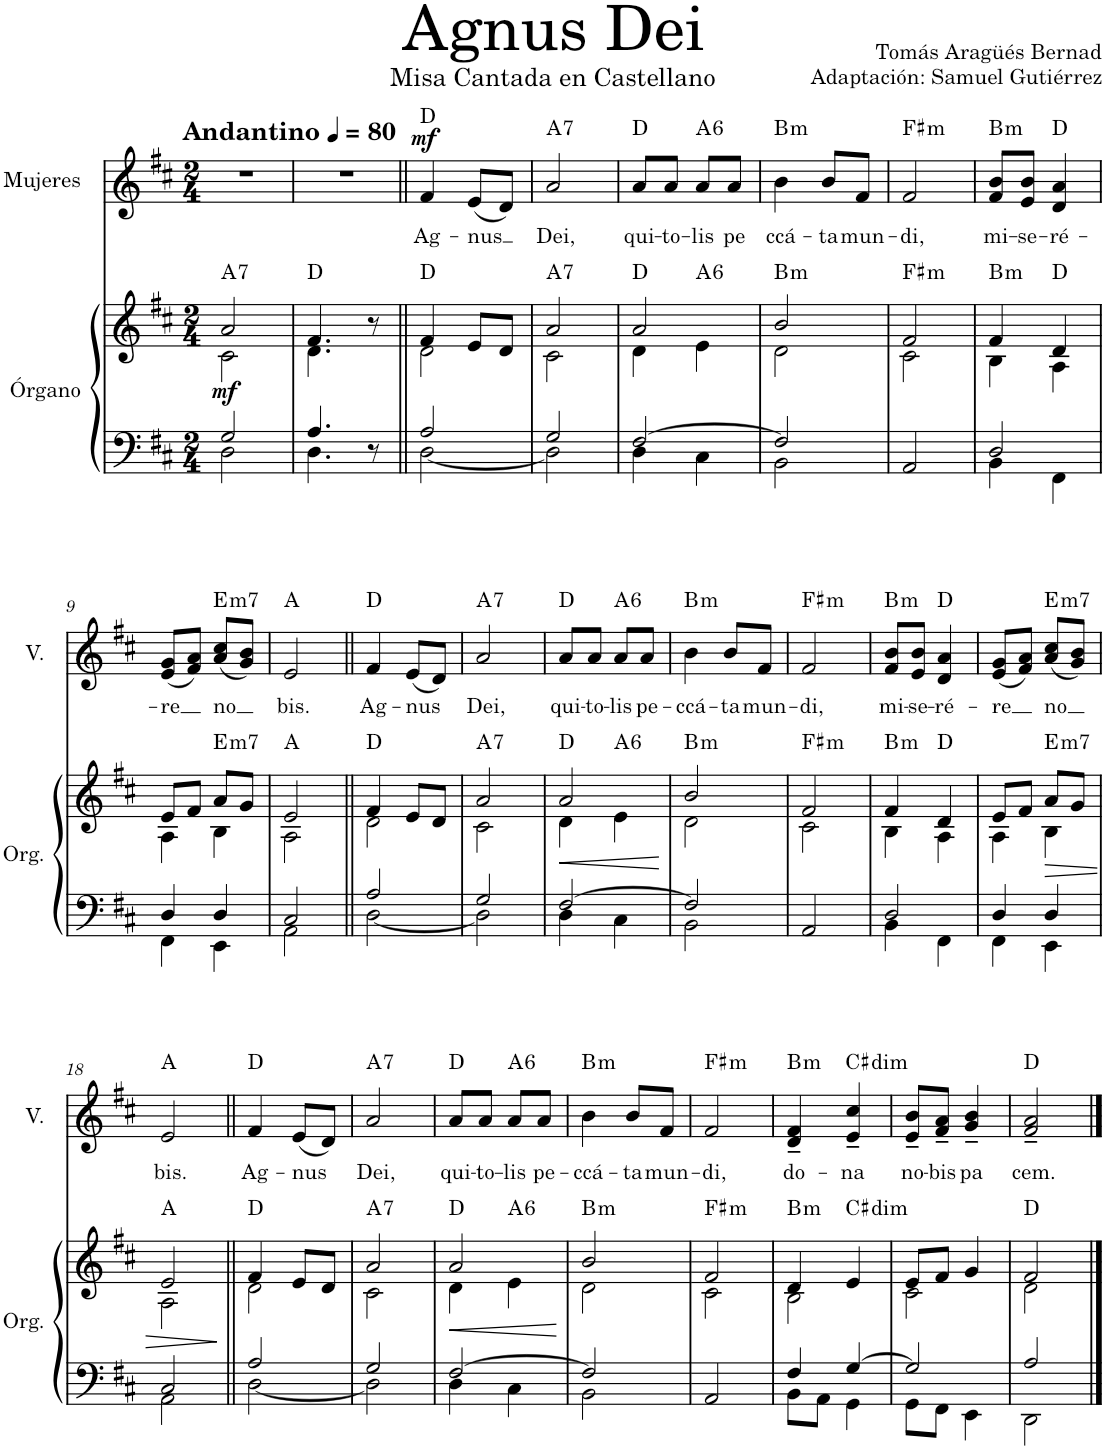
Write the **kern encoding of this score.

**kern	**kern	**dynam	**harte	**kern	**text	**dynam	**harte
*part2	*part2	*part2	*part2	*part1	*part1	*part1	*part1
*staff3	*staff2	*staff2/3	*	*staff1	*staff1	*staff1	*
*I"Órgano	*	*	*	*I"Mujeres	*	*	*
*clefF4	*clefG2	*	*	*clefG2	*	*	*
*k[f#c#]	*k[f#c#]	*	*	*k[f#c#]	*	*	*
*M2/4	*M2/4	*	*	*M2/4	*	*	*
*MM80	*MM80	*	*	*MM80	*	*	*
=1	=1	=1	=1	=1	=1	=1	=1
*^	*^	*	*	*	*	*	*
!	!	!	!	!	!	!LO:TX:a:B:t=Andantino	!	!	!
!	!	!	!	!LO:DY:b	!LO:H:kt=7	!	!	!	!
2G/	2D\	2a/	2c#\	mf	A:7	2r	.	.	.
=2	=2	=2	=2	=2	=2	=2	=2	=2	=2
4.A/	4.D\	4.f#/	4.d\	.	D:maj	2r	.	.	.
8r	8ryy	8r	8ryy	.	.	.	.	.	.
=3||	=3||	=3||	=3||	=3||	=3||	=3||	=3||	=3||	=3||
!	!	!	!	!	!	!	!LO:LY:b	!LO:DY:a	!
2A/	[2D\	4f#/	2d\	.	D:maj	4f#/	Ag-	mf	D:maj
!	!	!	!	!	!	!	!LO:LY:b	!	!
.	.	8e/L	.	.	.	(8e/L	-nus	.	.
.	.	8d/J	.	.	.	8d/J)	.	.	.
=4	=4	=4	=4	=4	=4	=4	=4	=4	=4
!	!	!	!	!	!LO:H:kt=7	!	!LO:LY:b	!	!LO:H:kt=7
2G/	2D\]	2a/	2c#\	.	A:7	2a/	Dei,	.	A:7
=5	=5	=5	=5	=5	=5	=5	=5	=5	=5
!	!	!	!	!	!	!	!LO:LY:b	!	!
[2F#/	4D\	2a/	4d\	.	D:maj	8a/L	qui-	.	D:maj
!	!	!	!	!	!	!	!LO:LY:b	!	!
.	.	.	.	.	.	8a/J	-to-	.	.
!	!	!	!	!	!LO:H:kt=6	!	!LO:LY:b	!	!LO:H:kt=6
.	4C#\	.	4e\	.	A:maj6	8a/L	-lis	.	A:maj6
!	!	!	!	!	!	!	!LO:LY:b	!	!
.	.	.	.	.	.	8a/J	pe	.	.
=6	=6	=6	=6	=6	=6	=6	=6	=6	=6
!	!	!	!	!	!LO:H:kt=m	!	!LO:LY:b	!	!LO:H:kt=m
2F#/]	2BB\	2b/	2d\	.	B:min	4b\	-ccá-	.	B:min
!	!	!	!	!	!	!	!LO:LY:b	!	!
.	.	.	.	.	.	8b/L	-ta	.	.
!	!	!	!	!	!	!	!LO:LY:b	!	!
.	.	.	.	.	.	8f#/J	mun-	.	.
*v	*v	*	*	*	*	*	*	*	*
=7	=7	=7	=7	=7	=7	=7	=7	=7
!	!	!	!	!LO:H:kt=m	!	!LO:LY:b	!	!LO:H:kt=m
2AA/	2f#/	2c#\	.	F#:min	2f#/	-di,	.	F#:min
=8	=8	=8	=8	=8	=8	=8	=8	=8
*^	*	*	*	*	*	*	*	*
!	!	!	!	!	!LO:H:kt=m	!	!LO:LY:b	!	!LO:H:kt=m
2D/	4BB\	4f#/	4B\	.	B:min	8f#/ 8b/L	mi-	.	B:min
!	!	!	!	!	!	!	!LO:LY:b	!	!
.	.	.	.	.	.	8e/ 8b/J	-se-	.	.
!	!	!	!	!	!	!	!LO:LY:b	!	!
.	4FF#\	4d/	4A\	.	D:maj	4d/ 4a/	-ré-	.	D:maj
!!LO:LB:g=z
=9	=9	=9	=9	=9	=9	=9	=9	=9	=9
!	!	!	!	!	!	!	!LO:LY:b	!	!
4D/	4FF#\	8e/L	4A\	.	.	(8e/ 8g/L	-re	.	.
.	.	8f#/J	.	.	.	8f#/ 8a/J)	.	.	.
!	!	!	!	!	!LO:H:kt=m7	!	!LO:LY:b	!	!LO:H:kt=m7
4D/	4EE\	8a/L	4B\	.	E:min7	(8a/ 8cc#/L	no	.	E:min7
.	.	8g/J	.	.	.	8g/ 8b/J)	.	.	.
=10	=10	=10	=10	=10	=10	=10	=10	=10	=10
!	!	!	!	!	!	!	!LO:LY:b	!	!
2C#/	2AA\	2e/	2A\	.	A:maj	2e/	bis.	.	A:maj
=11||	=11||	=11||	=11||	=11||	=11||	=11||	=11||	=11||	=11||
!	!	!	!	!	!	!	!LO:LY:b	!	!
2A/	[2D\	4f#/	2d\	.	D:maj	4f#/	Ag-	.	D:maj
!	!	!	!	!	!	!	!LO:LY:b	!	!
.	.	8e/L	.	.	.	(8e/L	-nus	.	.
.	.	8d/J	.	.	.	8d/J)	.	.	.
=12	=12	=12	=12	=12	=12	=12	=12	=12	=12
!	!	!	!	!	!LO:H:kt=7	!	!LO:LY:b	!	!LO:H:kt=7
2G/	2D\]	2a/	2c#\	.	A:7	2a/	Dei,	.	A:7
=13	=13	=13	=13	=13	=13	=13	=13	=13	=13
!	!	!	!	!LO:HP:b	!	!	!LO:LY:b	!	!
[2F#/	4D\	2a/	4d\	<	D:maj	8a/L	qui-	.	D:maj
!	!	!	!	!	!	!	!LO:LY:b	!	!
.	.	.	.	.	.	8a/J	-to-	.	.
!	!	!	!	!	!LO:H:kt=6	!	!LO:LY:b	!	!LO:H:kt=6
.	4C#\	.	4e\	.	A:maj6	8a/L	-lis	.	A:maj6
!	!	!	!	!	!	!	!LO:LY:b	!	!
.	.	.	.	.	.	8a/J	pe-	.	.
*v	*v	*	*	*	*	*	*	*	*
*	*v	*v	*	*	*	*	*	*
.	.	[	.	.	.	.	.
=14	=14	=14	=14	=14	=14	=14	=14
*^	*^	*	*	*	*	*	*
!	!	!	!	!	!LO:H:kt=m	!	!LO:LY:b	!	!LO:H:kt=m
2F#/]	2BB\	2b/	2d\	.	B:min	4b\	-ccá-	.	B:min
!	!	!	!	!	!	!	!LO:LY:b	!	!
.	.	.	.	.	.	8b/L	-ta	.	.
!	!	!	!	!	!	!	!LO:LY:b	!	!
.	.	.	.	.	.	8f#/J	mun-	.	.
*v	*v	*	*	*	*	*	*	*	*
=15	=15	=15	=15	=15	=15	=15	=15	=15
!	!	!	!	!LO:H:kt=m	!	!LO:LY:b	!	!LO:H:kt=m
2AA/	2f#/	2c#\	.	F#:min	2f#/	-di,	.	F#:min
=16	=16	=16	=16	=16	=16	=16	=16	=16
*^	*	*	*	*	*	*	*	*
!	!	!	!	!	!LO:H:kt=m	!	!LO:LY:b	!	!LO:H:kt=m
2D/	4BB\	4f#/	4B\	.	B:min	8f#/ 8b/L	mi-	.	B:min
!	!	!	!	!	!	!	!LO:LY:b	!	!
.	.	.	.	.	.	8e/ 8b/J	-se-	.	.
!	!	!	!	!	!	!	!LO:LY:b	!	!
.	4FF#\	4d/	4A\	.	D:maj	4d/ 4a/	-ré-	.	D:maj
=17	=17	=17	=17	=17	=17	=17	=17	=17	=17
!	!	!	!	!	!	!	!LO:LY:b	!	!
4D/	4FF#\	8e/L	4A\	.	.	(8e/ 8g/L	-re	.	.
.	.	8f#/J	.	.	.	8f#/ 8a/J)	.	.	.
!	!	!	!	!LO:HP:b	!LO:H:kt=m7	!	!LO:LY:b	!	!LO:H:kt=m7
4D/	4EE\	8a/L	4B\	>	E:min7	(8a/ 8cc#/L	no	.	E:min7
.	.	8g/J	.	.	.	8g/ 8b/J)	.	.	.
!!LO:LB:g=z
=18	=18	=18	=18	=18	=18	=18	=18	=18	=18
!	!	!	!	!	!	!	!LO:LY:b	!	!
2C#/	2AA\	2e/	2A\	.	A:maj	2e/	bis.	.	A:maj
*v	*v	*	*	*	*	*	*	*	*
*	*v	*v	*	*	*	*	*	*
.	.	]	.	.	.	.	.
=19||	=19||	=19||	=19||	=19||	=19||	=19||	=19||
*^	*^	*	*	*	*	*	*
!	!	!	!	!	!	!	!LO:LY:b	!	!
2A/	[2D\	4f#/	2d\	.	D:maj	4f#/	Ag-	.	D:maj
!	!	!	!	!	!	!	!LO:LY:b	!	!
.	.	8e/L	.	.	.	(8e/L	-nus	.	.
.	.	8d/J	.	.	.	8d/J)	.	.	.
=20	=20	=20	=20	=20	=20	=20	=20	=20	=20
!	!	!	!	!	!LO:H:kt=7	!	!LO:LY:b	!	!LO:H:kt=7
2G/	2D\]	2a/	2c#\	.	A:7	2a/	Dei,	.	A:7
=21	=21	=21	=21	=21	=21	=21	=21	=21	=21
!	!	!	!	!LO:HP:b	!	!	!LO:LY:b	!	!
[2F#/	4D\	2a/	4d\	<	D:maj	8a/L	qui-	.	D:maj
!	!	!	!	!	!	!	!LO:LY:b	!	!
.	.	.	.	.	.	8a/J	-to-	.	.
!	!	!	!	!	!LO:H:kt=6	!	!LO:LY:b	!	!LO:H:kt=6
.	4C#\	.	4e\	.	A:maj6	8a/L	-lis	.	A:maj6
!	!	!	!	!	!	!	!LO:LY:b	!	!
.	.	.	.	.	.	8a/J	pe-	.	.
*v	*v	*	*	*	*	*	*	*	*
*	*v	*v	*	*	*	*	*	*
.	.	[	.	.	.	.	.
=22	=22	=22	=22	=22	=22	=22	=22
*^	*^	*	*	*	*	*	*
!	!	!	!	!	!LO:H:kt=m	!	!LO:LY:b	!	!LO:H:kt=m
2F#/]	2BB\	2b/	2d\	.	B:min	4b\	-ccá-	.	B:min
!	!	!	!	!	!	!	!LO:LY:b	!	!
.	.	.	.	.	.	8b/L	-ta	.	.
!	!	!	!	!	!	!	!LO:LY:b	!	!
.	.	.	.	.	.	8f#/J	mun-	.	.
*v	*v	*	*	*	*	*	*	*	*
=23	=23	=23	=23	=23	=23	=23	=23	=23
!	!	!	!	!LO:H:kt=m	!	!LO:LY:b	!	!LO:H:kt=m
2AA/	2f#/	2c#\	.	F#:min	2f#/	-di,	.	F#:min
=24	=24	=24	=24	=24	=24	=24	=24	=24
*^	*	*	*	*	*	*	*	*
!	!	!	!	!	!LO:H:kt=m	!	!LO:LY:b	!	!LO:H:kt=m
4F#/	8BB\L	4d/	2B\	.	B:min	4d/~ 4f#/~	do-	.	B:min
.	8AA\J	.	.	.	.	.	.	.	.
!	!	!	!	!	!LO:H:kt=dim	!	!LO:LY:b	!	!LO:H:kt=dim
[4G/	4GG\	4e/	.	.	C#:dim	4e/~ 4cc#/~	-na	.	C#:dim
=25	=25	=25	=25	=25	=25	=25	=25	=25	=25
!	!	!	!	!	!	!	!LO:LY:b	!	!
2G/]	8GG\L	8e/L	2c#\	.	.	8e/~ 8b/~L	no-	.	.
!	!	!	!	!	!	!	!LO:LY:b	!	!
.	8FF#\J	8f#/J	.	.	.	8f#/~ 8a/~J	-bis	.	.
!	!	!	!	!	!	!	!LO:LY:b	!	!
.	4EE\	4g/	.	.	.	4g/~ 4b/~	pa	.	.
=26	=26	=26	=26	=26	=26	=26	=26	=26	=26
!	!	!	!	!	!	!	!LO:LY:b	!	!
2A/	2DD\	2f#/	2d\	.	D:maj	2f#/~ 2a/~	-cem.	.	D:maj
*v	*v	*	*	*	*	*	*	*	*
*	*v	*v	*	*	*	*	*	*
==	==	==	==	==	==	==	==
*-	*-	*-	*-	*-	*-	*-	*-
